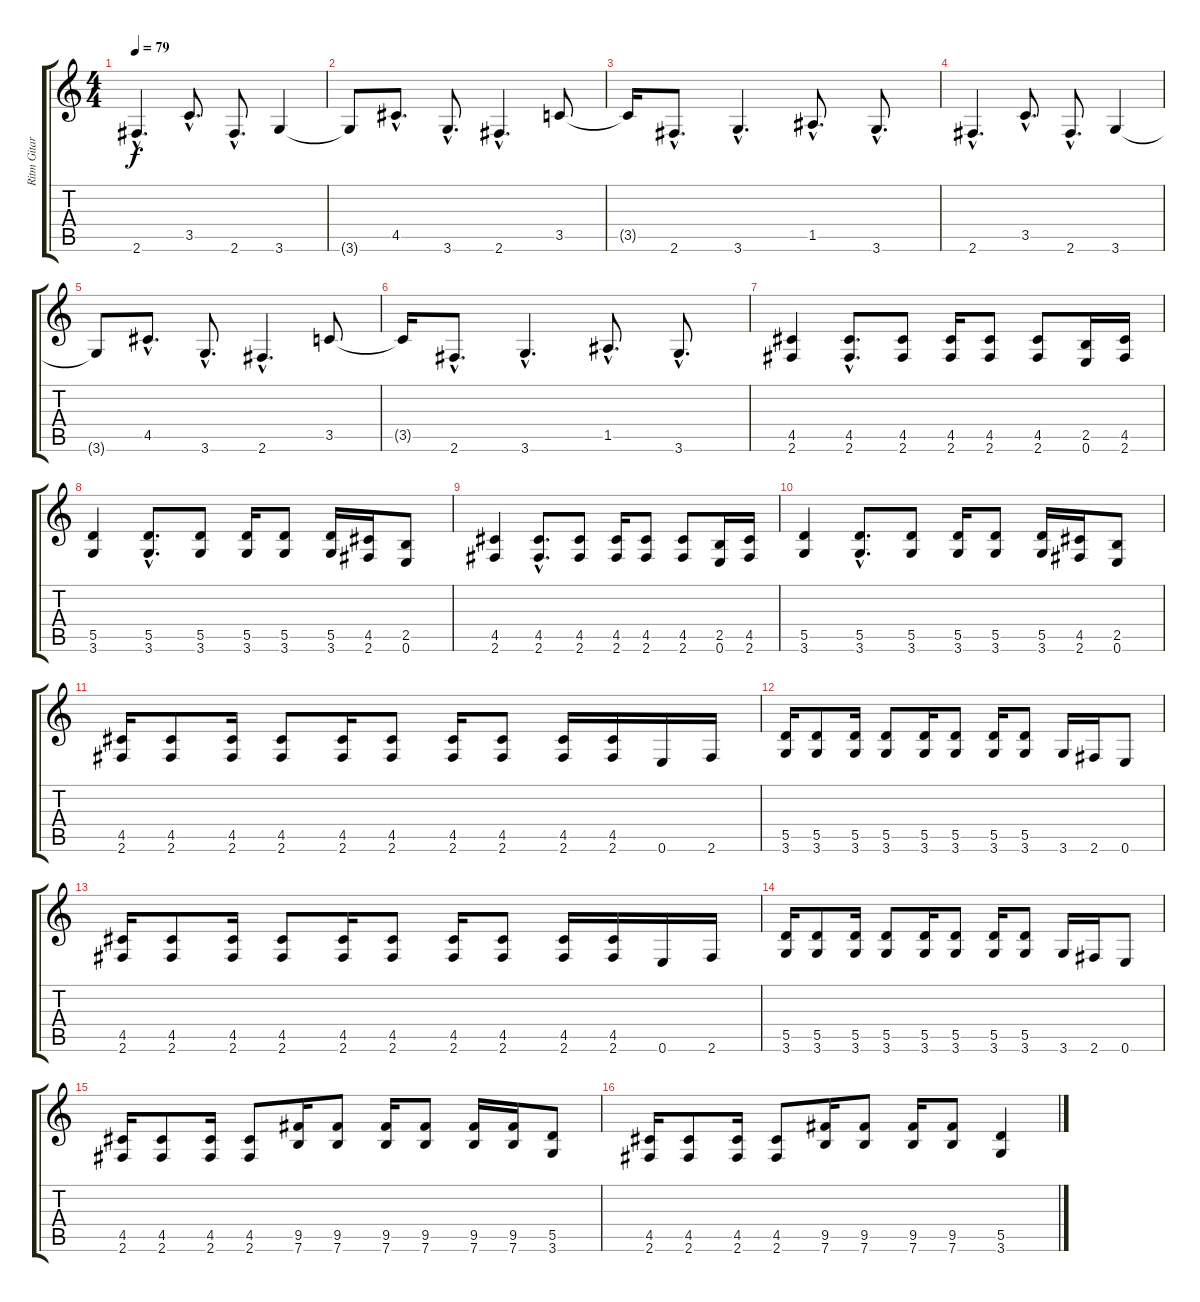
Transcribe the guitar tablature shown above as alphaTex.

\track ("Ritm Gitar" "Ritm Gitar") {instrument electricguitarclean}
\staff {score tabs}
\tuning (E4 B3 G3 D3 A2 E2) {hide}
\ts (4 4)
\tempo 79
\clef g2
\ks c
2.6{hac}.4{d dy f instrument electricguitarclean} 3.5{hac}.8{d} 2.6{hac}.8{d} 3.6.4 |
3.6{t}.8 4.5{hac}.8{d} 3.6{hac}.8{d} 2.6{hac}.4{d} 3.5.8 |
3.5{t}.16 2.6{hac}.8{d} 3.6{hac}.4{d} 1.5{hac}.8{d} 3.6{hac}.8{d} |
2.6{hac}.4{d} 3.5{hac}.8{d} 2.6{hac}.8{d} 3.6.4 |
3.6{t}.8 4.5{hac}.8{d} 3.6{hac}.8{d} 2.6{hac}.4{d} 3.5.8 |
3.5{t}.16 2.6{hac}.8{d} 3.6{hac}.4{d} 1.5{hac}.8{d} 3.6{hac}.8{d} |
(4.5 2.6).4 (4.5{hac} 2.6{hac}).8{d} (4.5 2.6).8 (4.5 2.6).16 (4.5 2.6).8 (4.5 2.6).8 (2.5 0.6).16 (4.5 2.6).16 |
(5.5 3.6).4 (5.5{hac} 3.6{hac}).8{d} (5.5 3.6).8 (5.5 3.6).16 (5.5 3.6).8 (5.5 3.6).16 (4.5 2.6).16 (2.5 0.6).8 |
(4.5 2.6).4 (4.5{hac} 2.6{hac}).8{d} (4.5 2.6).8 (4.5 2.6).16 (4.5 2.6).8 (4.5 2.6).8 (2.5 0.6).16 (4.5 2.6).16 |
(5.5 3.6).4 (5.5{hac} 3.6{hac}).8{d} (5.5 3.6).8 (5.5 3.6).16 (5.5 3.6).8 (5.5 3.6).16 (4.5 2.6).16 (2.5 0.6).8 |
(4.5 2.6).16{instrument distortionguitar} (4.5 2.6).8 (4.5 2.6).16 (4.5 2.6).8 (4.5 2.6).16 (4.5 2.6).8 (4.5 2.6).16 (4.5 2.6).8 (4.5 2.6).16 (4.5 2.6).16 0.6.16 2.6.16 |
(5.5 3.6).16 (5.5 3.6).8 (5.5 3.6).16 (5.5 3.6).8 (5.5 3.6).16 (5.5 3.6).8 (5.5 3.6).16 (5.5 3.6).8 3.6.16 2.6.16 0.6.8 |
(4.5 2.6).16{instrument distortionguitar} (4.5 2.6).8 (4.5 2.6).16 (4.5 2.6).8 (4.5 2.6).16 (4.5 2.6).8 (4.5 2.6).16 (4.5 2.6).8 (4.5 2.6).16 (4.5 2.6).16 0.6.16 2.6.16 |
(5.5 3.6).16 (5.5 3.6).8 (5.5 3.6).16 (5.5 3.6).8 (5.5 3.6).16 (5.5 3.6).8 (5.5 3.6).16 (5.5 3.6).8 3.6.16 2.6.16 0.6.8 |
(4.5 2.6).16 (4.5 2.6).8 (4.5 2.6).16 (4.5 2.6).8 (9.5 7.6).16 (9.5 7.6).8 (9.5 7.6).16 (9.5 7.6).8 (9.5 7.6).16 (9.5 7.6).16 (5.5 3.6).8 |
(4.5 2.6).16 (4.5 2.6).8 (4.5 2.6).16 (4.5 2.6).8 (9.5 7.6).16 (9.5 7.6).8 (9.5 7.6).16 (9.5 7.6).8 (5.5 3.6).4
